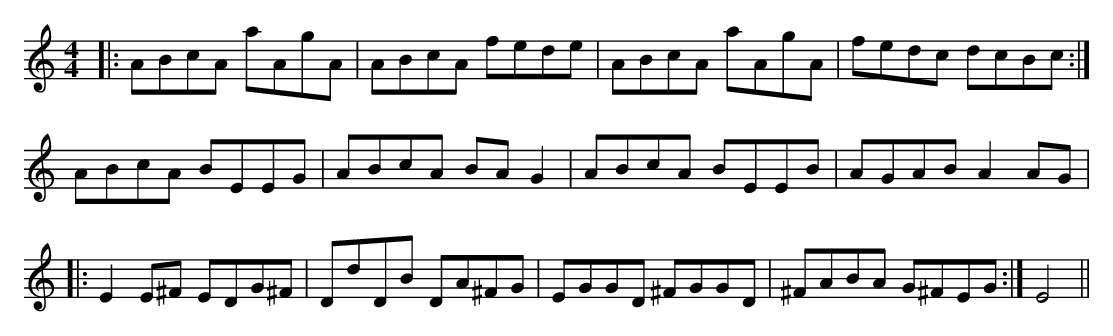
X:1
M:4/4
K:Amin
|:ABcA aAgA|ABcA fede|ABcA aAgA|fedc dcBc:|
ABcA BEEG|ABcA BAG2|ABcA BEEB|AGAB A2AG|
|:E2E^F EDG^F|DdDB DA^FG|EGGD ^FGGD|^FABA G^FEG:|E4||
